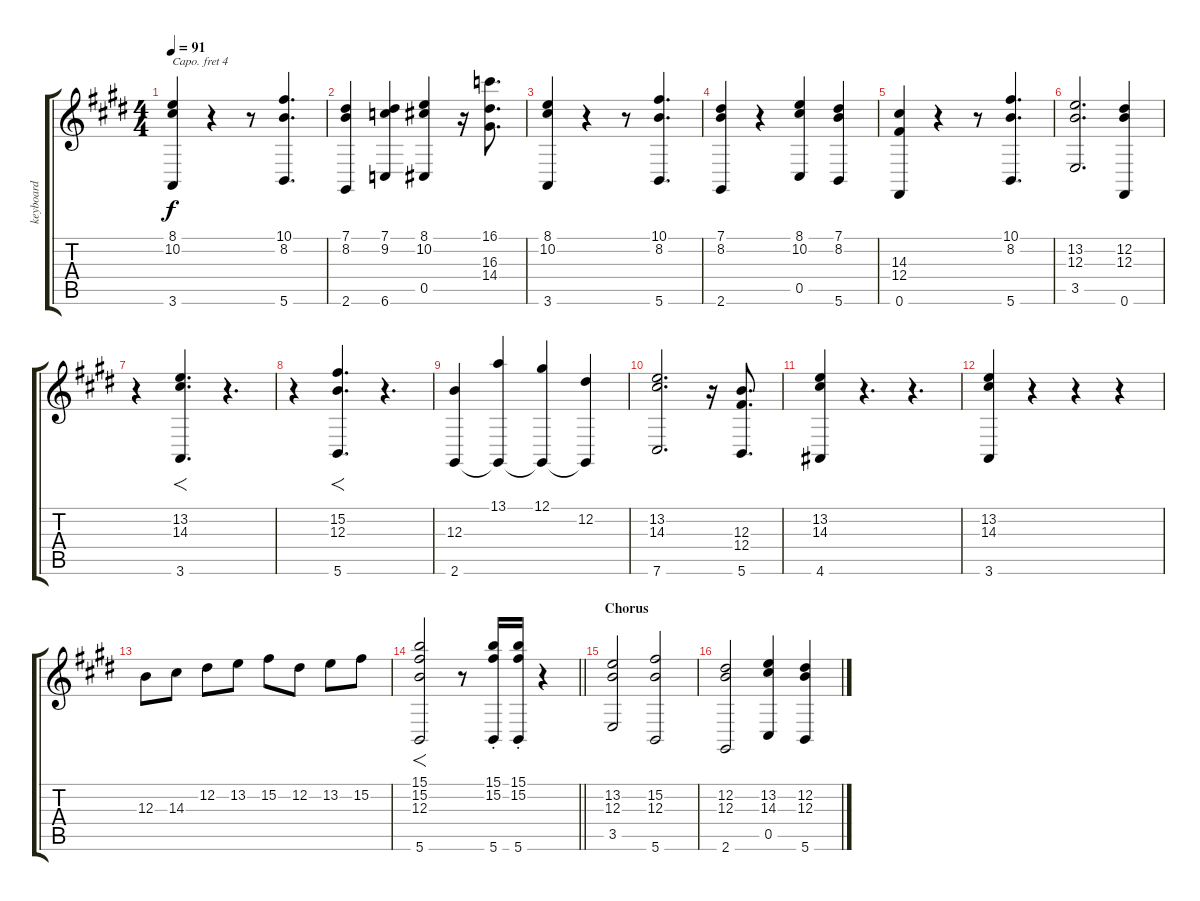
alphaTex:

\track ("keyboard" "keyboard") {instrument stringensemble1}
\staff {score tabs}
\capo 4
\tuning (E4 B3 G3 D3 A2 D2) {hide}
\ts (4 4)
\tempo 91
\clef g2
\ks c#minor
(8.1 10.2 3.6).4{dy f} r.4 r.8 (10.1 8.2 5.6).4{d} |
(7.1 8.2 2.6).4 (7.1 9.2 6.6).4 (8.1 10.2 0.5).4 r.16 (16.1 16.3 14.4).8{d} |
\ks e
(8.1 10.2 3.6).4 r.4 r.8 (10.1 8.2 5.6).4{d} |
\ks c#minor
(7.1 8.2 2.6).4 r.4 (8.1 10.2 0.5).4 (7.1 8.2 5.6).4 |
(14.3 12.4 0.6).4 r.4 r.8 (10.1 8.2 5.6).4{d} |
(13.2 12.3 3.5).2{d} (12.2 12.3 0.6).4 |
\ks e
r.4 (13.2 14.3 3.6).4{f d} r.4{d} |
\ks c#minor
r.4 (15.2 12.3 5.6).4{f d} r.4{d} |
(12.3 2.6).4 (13.1 2.6{t}).4 (12.1 2.6{t}).4 (12.2 2.6{t}).4 |
(13.2 14.3 7.6).2{d} r.16 (12.3 12.4 5.6).8{d} |
(13.2 14.3 4.6).4 r.4{d} r.4{d} |
(13.2 14.3 3.6).4 r.4 r.4 r.4 |
12.3.8 14.3.8 12.2.8 13.2.8 15.2.8 12.2.8 13.2.8 15.2.8 |
\barLineRight lightlight
\ks e
(15.1 15.2 12.3 5.6).2{f} r.8 (15.1 15.2{st} 5.6{st}).16 (15.1 15.2{st} 5.6{st}).16 r.4 |
\section ("" "Chorus")
(13.2 12.3 3.5).2 (15.2 12.3 5.6).2 |
\ks c#minor
(12.2 12.3 2.6).2 (13.2 14.3 0.5).4 (12.2 12.3 5.6).4
